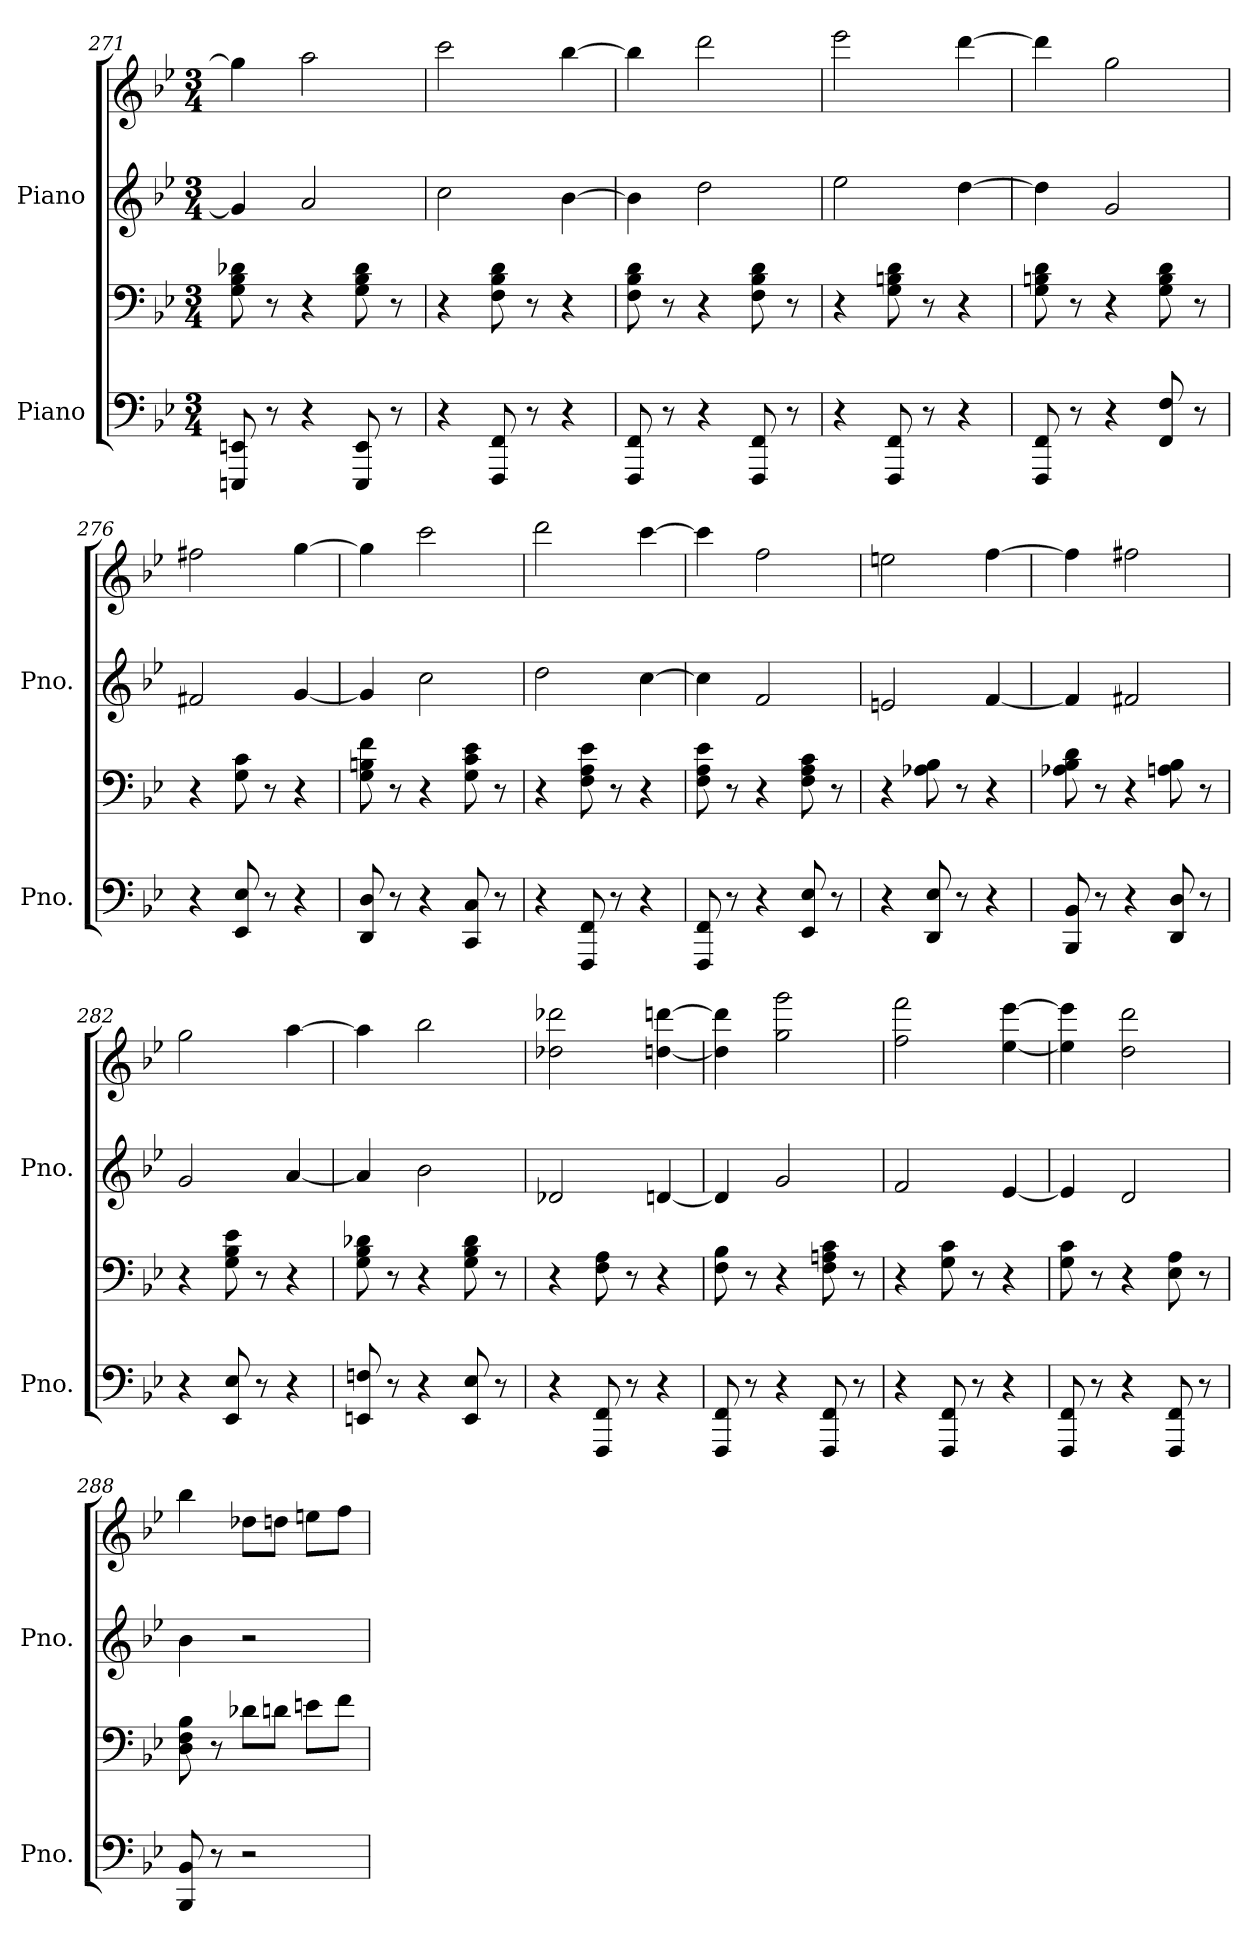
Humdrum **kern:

**kern	**kern	**kern	**kern
*part2	*part2	*part1	*part1
*staff4	*staff3	*staff2	*staff1
*I"Piano	*	*I"Piano	*
*I'Pno.	*	*I'Pno.	*
!!LO:PB:g=z
*clefF4	*clefF4	*clefG2	*clefG2
*k[b-e-]	*k[b-e-]	*k[b-e-]	*k[b-e-]
*M3/4	*M3/4	*M3/4	*M3/4
=271	=271	=271	=271
8EEEn/ 8EEn/	8G\ 8B-\ 8d-X\	4g/]	4gg\]
8r	8r	.	.
4r	4r	2a/	2aa\
8EEE/ 8EE/	8G\ 8B-\ 8d-\	.	.
8r	8r	.	.
=272	=272	=272	=272
4r	4r	2cc\	2ccc\
8FFF/ 8FF/	8F\ 8B-\ 8d\	.	.
8r	8r	.	.
4r	4r	[4b-\	[4bb-\
=273	=273	=273	=273
8FFF/ 8FF/	8F\ 8B-\ 8d\	4b-\]	4bb-\]
8r	8r	.	.
4r	4r	2dd\	2ddd\
8FFF/ 8FF/	8F\ 8B-\ 8d\	.	.
8r	8r	.	.
=274	=274	=274	=274
4r	4r	2ee-\	2eee-\
8FFF/ 8FF/	8G\ 8Bn\ 8d\	.	.
8r	8r	.	.
4r	4r	[4dd\	[4ddd\
=275	=275	=275	=275
8FFF/ 8FF/	8G\ 8Bn\ 8d\	4dd\]	4ddd\]
8r	8r	.	.
4r	4r	2g/	2gg\
8FF/ 8F/	8G\ 8B\ 8d\	.	.
8r	8r	.	.
=276	=276	=276	=276
4r	4r	2f#X/	2ff#X\
8EE-/ 8E-/	8G\ 8c\	.	.
8r	8r	.	.
4r	4r	[4g/	[4gg\
!!LO:LB:g=z
=277	=277	=277	=277
8DD/ 8D/	8G\ 8Bn\ 8f\	4g/]	4gg\]
8r	8r	.	.
4r	4r	2cc\	2ccc\
8CC/ 8C/	8G\ 8c\ 8e-\	.	.
8r	8r	.	.
=278	=278	=278	=278
4r	4r	2dd\	2ddd\
8FFF/ 8FF/	8F\ 8A\ 8e-\	.	.
8r	8r	.	.
4r	4r	[4cc\	[4ccc\
=279	=279	=279	=279
8FFF/ 8FF/	8F\ 8A\ 8e-\	4cc\]	4ccc\]
8r	8r	.	.
4r	4r	2f/	2ff\
8EE-/ 8E-/	8F\ 8A\ 8c\	.	.
8r	8r	.	.
=280	=280	=280	=280
4r	4r	2en/	2een\
8DD/ 8E-/	8A-X\ 8B-\	.	.
8r	8r	.	.
4r	4r	[4f/	[4ff\
=281	=281	=281	=281
8BBB-/ 8BB-/	8A-X\ 8B-\ 8d\	4f/]	4ff\]
8r	8r	.	.
4r	4r	2f#X/	2ff#X\
8DD/ 8D/	8An\ 8B-\	.	.
8r	8r	.	.
=282	=282	=282	=282
4r	4r	2g/	2gg\
8EE-/ 8E-/	8G\ 8B-\ 8e-\	.	.
8r	8r	.	.
4r	4r	[4a/	[4aa\
!!LO:LB:g=z
=283	=283	=283	=283
8EEn/ 8Fn/	8G\ 8B-\ 8d-X\	4a/]	4aa\]
8r	8r	.	.
4r	4r	2b-\	2bb-\
8EE/ 8E-/	8G\ 8B-\ 8d-\	.	.
8r	8r	.	.
=284	=284	=284	=284
4r	4r	2d-X/	2dd-X\ 2ddd-X\
8FFF/ 8FF/	8F\ 8A\	.	.
8r	8r	.	.
4r	4r	[4dn/	[4ddn\ [4dddn\
=285	=285	=285	=285
8FFF/ 8FF/	8F\ 8B-\	4d/]	4dd\] 4ddd\]
8r	8r	.	.
4r	4r	2g/	2gg\ 2ggg\
8FFF/ 8FF/	8F\ 8An\ 8c\	.	.
8r	8r	.	.
=286	=286	=286	=286
4r	4r	2f/	2ff\ 2fff\
8FFF/ 8FF/	8G\ 8c\	.	.
8r	8r	.	.
4r	4r	[4e-/	[4ee-\ [4eee-\
=287	=287	=287	=287
8FFF/ 8FF/	8G\ 8c\	4e-/]	4ee-\] 4eee-\]
8r	8r	.	.
4r	4r	2d/	2dd\ 2ddd\
8FFF/ 8FF/	8E-\ 8A\	.	.
8r	8r	.	.
=288	=288	=288	=288
8BBB-/ 8BB-/	8D\ 8F\ 8B-\	4b-\	4bb-\
8r	8r	.	.
2r	8d-X\L	2r	8dd-X\L
.	8dn\J	.	8ddn\J
.	8en\L	.	8een\L
.	8f\J	.	8ff\J
=	=	=	=
*-	*-	*-	*-
